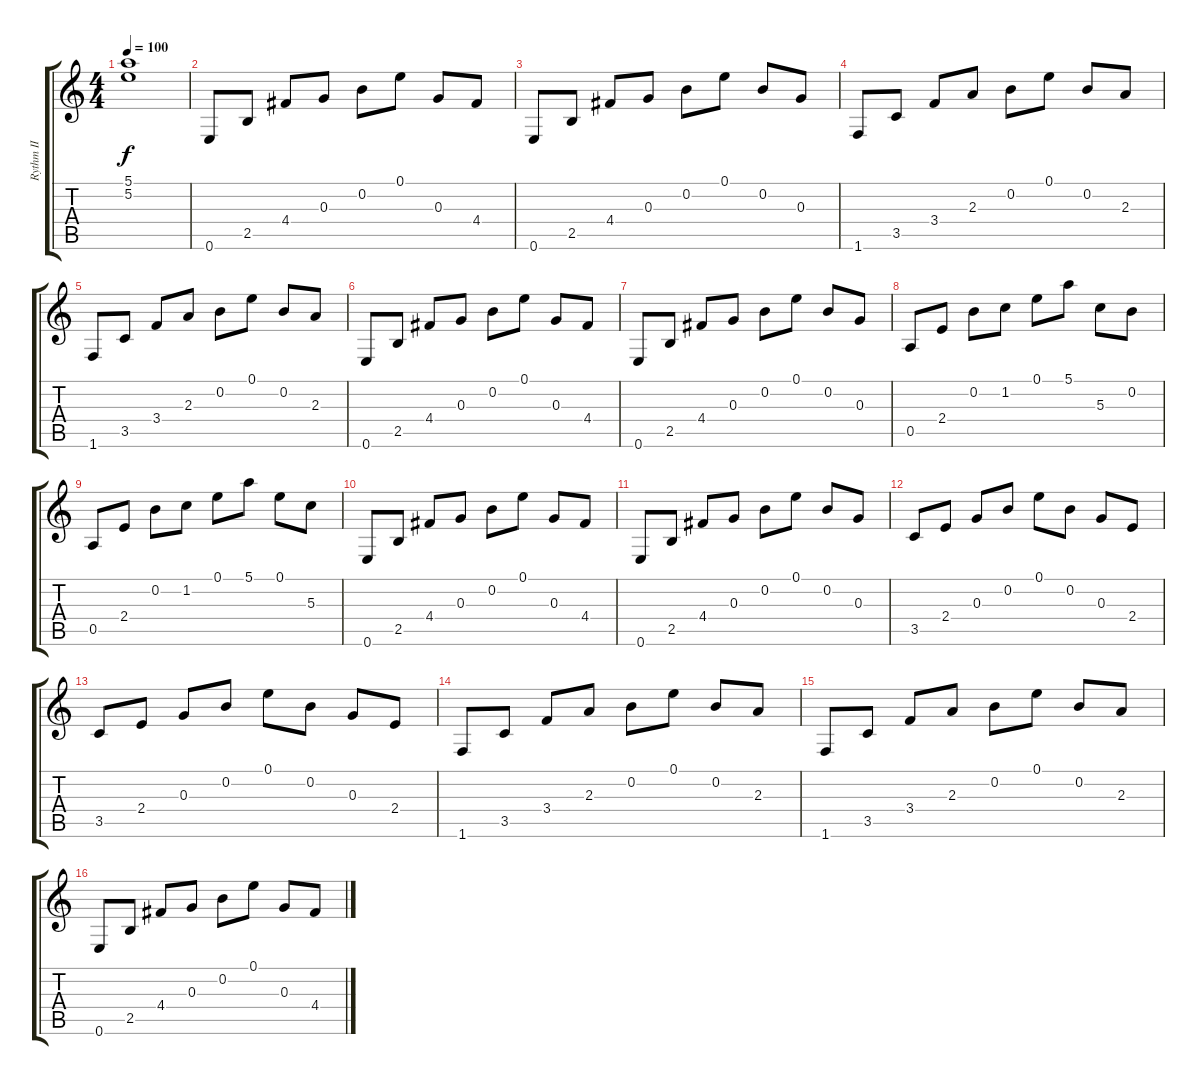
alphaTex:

\track ("Rythm II" "Rythm II") {instrument banjo}
\staff {score tabs}
\tuning (E4 B3 G3 D3 A2 E2) {hide}
\displaytranspose 12
\ts (4 4)
\tempo 100
\clef g2
\ks c
(5.1 5.2).1{dy f} |
0.6.8 2.5.8 4.4.8 0.3.8 0.2.8 0.1.8 0.3.8 4.4.8 |
0.6.8 2.5.8 4.4.8 0.3.8 0.2.8 0.1.8 0.2.8 0.3.8 |
1.6.8 3.5.8 3.4.8 2.3.8 0.2.8 0.1.8 0.2.8 2.3.8 |
1.6.8 3.5.8 3.4.8 2.3.8 0.2.8 0.1.8 0.2.8 2.3.8 |
0.6.8 2.5.8 4.4.8 0.3.8 0.2.8 0.1.8 0.3.8 4.4.8 |
0.6.8 2.5.8 4.4.8 0.3.8 0.2.8 0.1.8 0.2.8 0.3.8 |
0.5.8 2.4.8 0.2.8 1.2.8 0.1.8 5.1.8 5.3.8 0.2.8 |
0.5.8 2.4.8 0.2.8 1.2.8 0.1.8 5.1.8 0.1.8 5.3.8 |
0.6.8 2.5.8 4.4.8 0.3.8 0.2.8 0.1.8 0.3.8 4.4.8 |
0.6.8 2.5.8 4.4.8 0.3.8 0.2.8 0.1.8 0.2.8 0.3.8 |
3.5.8 2.4.8 0.3.8 0.2.8 0.1.8 0.2.8 0.3.8 2.4.8 |
3.5.8 2.4.8 0.3.8 0.2.8 0.1.8 0.2.8 0.3.8 2.4.8 |
1.6.8 3.5.8 3.4.8 2.3.8 0.2.8 0.1.8 0.2.8 2.3.8 |
1.6.8 3.5.8 3.4.8 2.3.8 0.2.8 0.1.8 0.2.8 2.3.8 |
0.6.8 2.5.8 4.4.8 0.3.8 0.2.8 0.1.8 0.3.8 4.4.8
